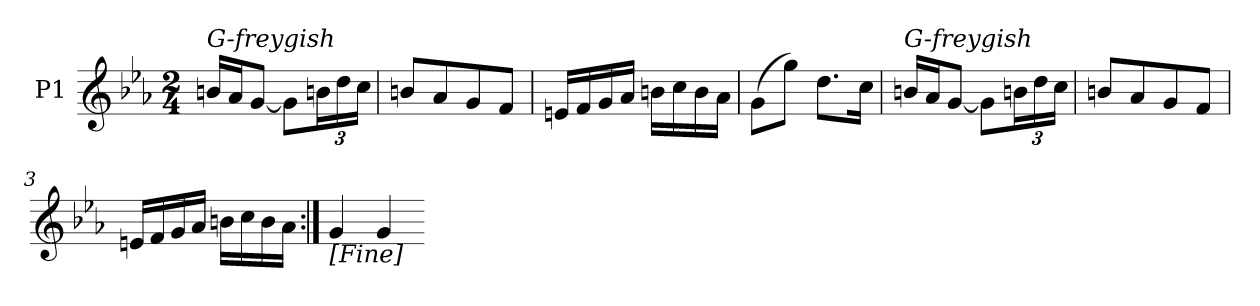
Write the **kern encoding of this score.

**kern
*part1
*staff1
*I"P1
*clefG2
*k[b-e-a-]
*M2/4
=1
!LO:TX:a:i:t=G-freygish
16bnLL
16a-J
[8gJ
8gL]
24bnL
24dd
24ccJJ
=2
8bnL
8a-
8g
8fJ
=3
16enLL
16f
16g
16a-JJ
16bnLL
16cc
16b
16a-JJ
=4
(8gL
8ggJ)
8.ddL
16ccJk
=1
!LO:TX:a:i:t=G-freygish
16bnLL
16a-J
[8gJ
8gL]
24bnL
24dd
24ccJJ
=2
8bnL
8a-
8g
8fJ
=3
16enLL
16f
16g
16a-JJ
16bnLL
16cc
16b
16a-JJ
=5:|!
!LO:TX:b:Bi:t=[Fine]
4g
4g
=-
*-
